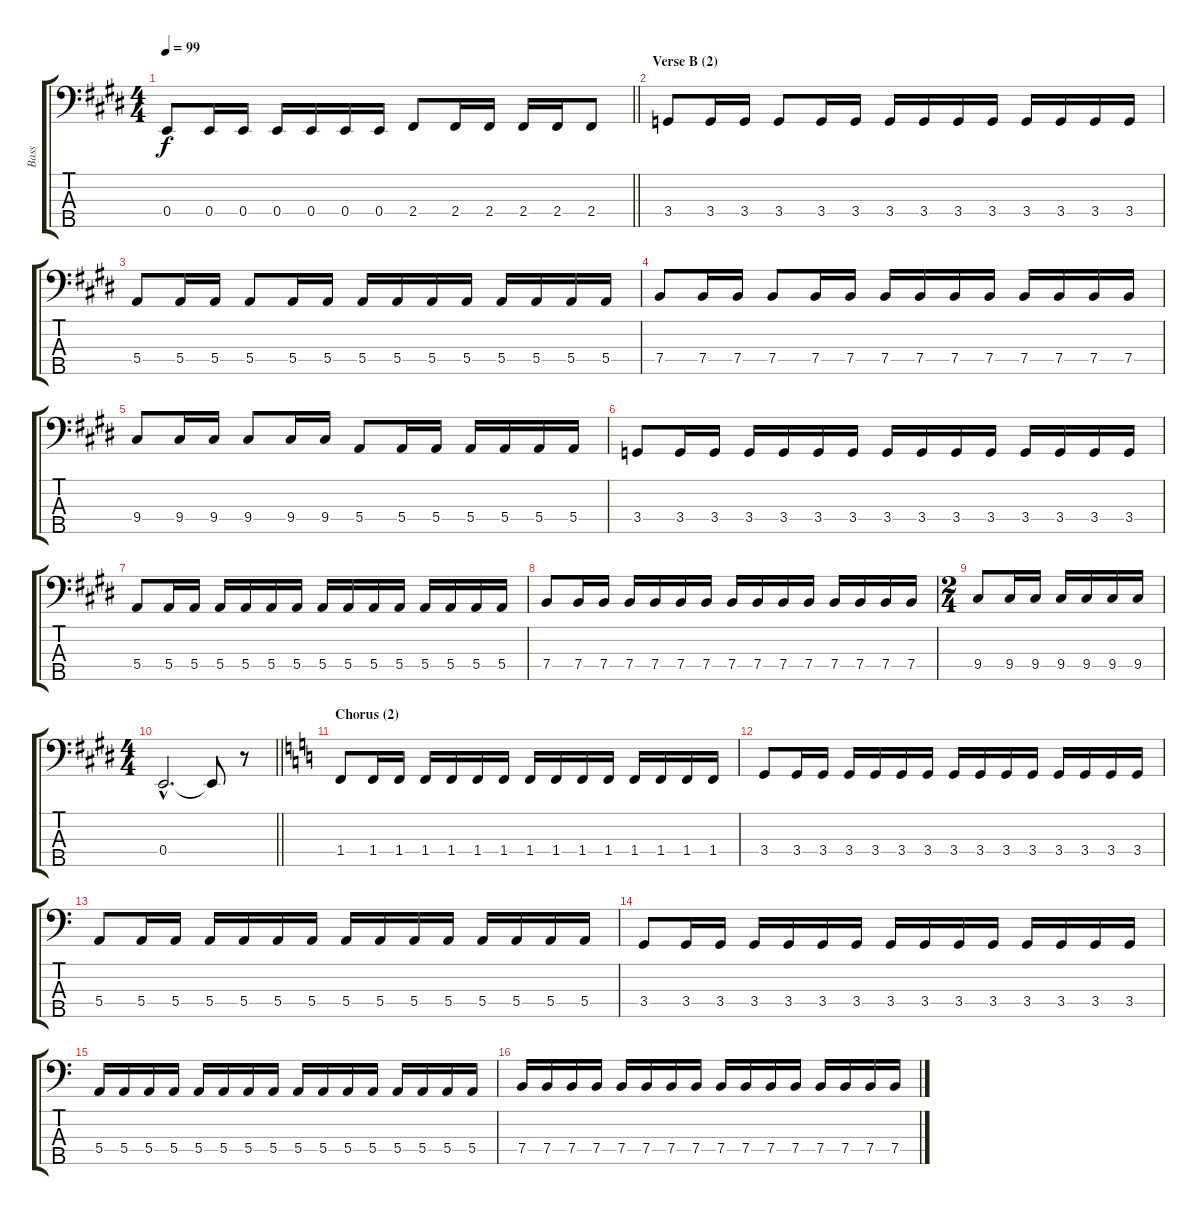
\track ("Bass" "Bass") {instrument electricbassfinger}
\staff {score tabs}
\tuning (G2 D2 A1 E1 B0) {hide}
\ts (4 4)
\tempo 99
\clef f4
\barLineRight lightlight
\ks c#minor
0.4.8{dy f} 0.4.16 0.4.16 0.4.16 0.4.16 0.4.16 0.4.16 2.4.8 2.4.16 2.4.16 2.4.16 2.4.16 2.4.8 |
\section ("" "Verse B (2)")
3.4.8 3.4.16 3.4.16 3.4.8 3.4.16 3.4.16 3.4.16 3.4.16 3.4.16 3.4.16 3.4.16 3.4.16 3.4.16 3.4.16 |
5.4.8 5.4.16 5.4.16 5.4.8 5.4.16 5.4.16 5.4.16 5.4.16 5.4.16 5.4.16 5.4.16 5.4.16 5.4.16 5.4.16 |
7.4.8 7.4.16 7.4.16 7.4.8 7.4.16 7.4.16 7.4.16 7.4.16 7.4.16 7.4.16 7.4.16 7.4.16 7.4.16 7.4.16 |
9.4.8 9.4.16 9.4.16 9.4.8 9.4.16 9.4.16 5.4.8 5.4.16 5.4.16 5.4.16 5.4.16 5.4.16 5.4.16 |
3.4.8 3.4.16 3.4.16 3.4.16 3.4.16 3.4.16 3.4.16 3.4.16 3.4.16 3.4.16 3.4.16 3.4.16 3.4.16 3.4.16 3.4.16 |
5.4.8 5.4.16 5.4.16 5.4.16 5.4.16 5.4.16 5.4.16 5.4.16 5.4.16 5.4.16 5.4.16 5.4.16 5.4.16 5.4.16 5.4.16 |
7.4.8 7.4.16 7.4.16 7.4.16 7.4.16 7.4.16 7.4.16 7.4.16 7.4.16 7.4.16 7.4.16 7.4.16 7.4.16 7.4.16 7.4.16 |
\ts (2 4)
9.4.8 9.4.16 9.4.16 9.4.16 9.4.16 9.4.16 9.4.16 |
\ts (4 4)
\barLineRight lightlight
0.4{hac}.2{d} 0.4{t}.8 r.8 |
\section ("" "Chorus (2)")
\ks c
1.4.8 1.4.16 1.4.16 1.4.16 1.4.16 1.4.16 1.4.16 1.4.16 1.4.16 1.4.16 1.4.16 1.4.16 1.4.16 1.4.16 1.4.16 |
3.4.8 3.4.16 3.4.16 3.4.16 3.4.16 3.4.16 3.4.16 3.4.16 3.4.16 3.4.16 3.4.16 3.4.16 3.4.16 3.4.16 3.4.16 |
5.4.8 5.4.16 5.4.16 5.4.16 5.4.16 5.4.16 5.4.16 5.4.16 5.4.16 5.4.16 5.4.16 5.4.16 5.4.16 5.4.16 5.4.16 |
3.4.8 3.4.16 3.4.16 3.4.16 3.4.16 3.4.16 3.4.16 3.4.16 3.4.16 3.4.16 3.4.16 3.4.16 3.4.16 3.4.16 3.4.16 |
5.4.16 5.4.16 5.4.16 5.4.16 5.4.16 5.4.16 5.4.16 5.4.16 5.4.16 5.4.16 5.4.16 5.4.16 5.4.16 5.4.16 5.4.16 5.4.16 |
7.4.16 7.4.16 7.4.16 7.4.16 7.4.16 7.4.16 7.4.16 7.4.16 7.4.16 7.4.16 7.4.16 7.4.16 7.4.16 7.4.16 7.4.16 7.4.16
